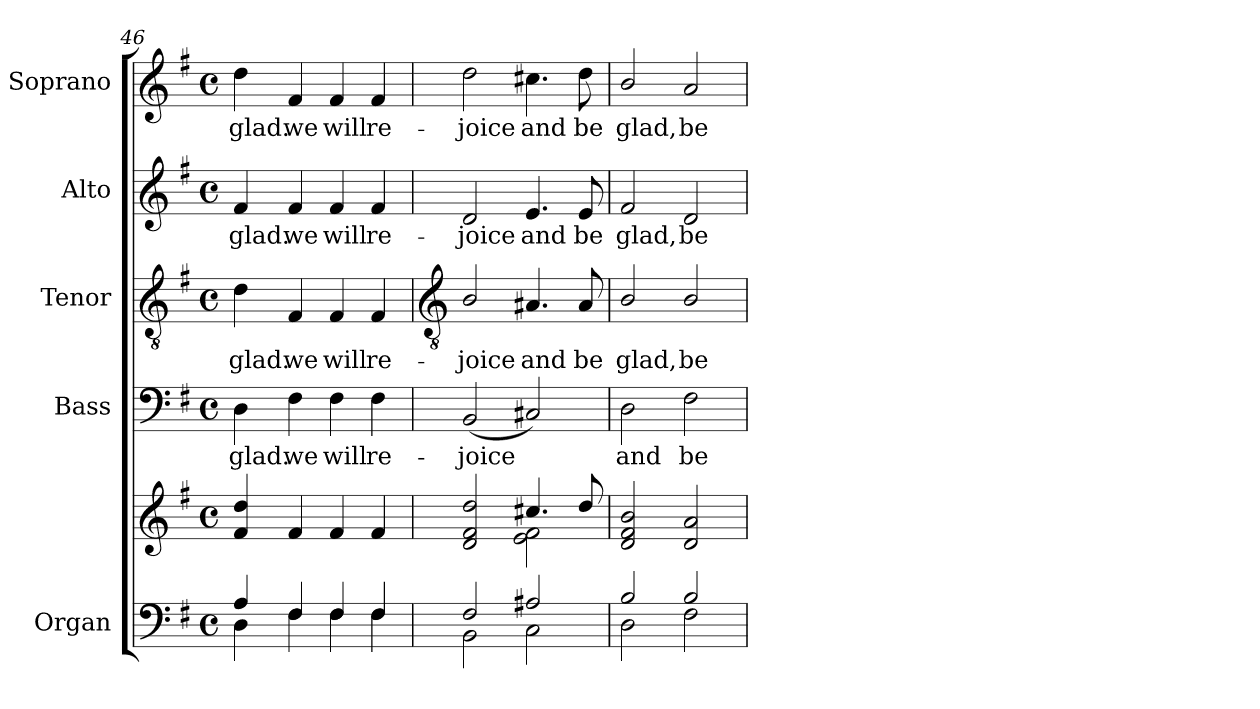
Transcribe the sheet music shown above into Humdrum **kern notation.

**kern	**kern	**kern	**text	**kern	**text	**kern	**text	**kern	**text
*part5	*part5	*part4	*part4	*part3	*part3	*part2	*part2	*part1	*part1
*staff6	*staff5	*staff4	*staff4	*staff3	*staff3	*staff2	*staff2	*staff1	*staff1
*I"Organ	*	*I"Bass	*	*I"Tenor	*	*I"Alto	*	*I"Soprano	*
*	*	*I'B	*	*I'T	*	*I'A	*	*I'S	*
*clefF4	*clefG2	*clefF4	*	*clefGv2	*	*clefG2	*	*clefG2	*
*k[f#]	*k[f#]	*k[f#]	*	*k[f#]	*	*k[f#]	*	*k[f#]	*
*G:	*G:	*G:	*	*G:	*	*G:	*	*G:	*
*M4/4	*M4/4	*M4/4	*	*M4/4	*	*M4/4	*	*M4/4	*
*met(c)	*met(c)	*met(c)	*	*met(c)	*	*met(c)	*	*met(c)	*
=46	=46	=46	=46	=46	=46	=46	=46	=46	=46
*^	*^	*	*	*	*	*	*	*	*
!	!	!	!	!	!LO:LY:b	!	!LO:LY:b	!	!LO:LY:b	!	!LO:LY:b
4A/	4D\	4f#/ 4dd/	1ryy	4D	glad.	4d	glad.	4f#	glad.	4dd	glad.
!	!	!	!	!	!LO:LY:b	!	!LO:LY:b	!	!LO:LY:b	!	!LO:LY:b
4F#/	4F#\	4f#/	.	4F#	we	4F#	we	4f#	we	4f#	we
!	!	!	!	!	!LO:LY:b	!	!LO:LY:b	!	!LO:LY:b	!	!LO:LY:b
4F#/	4F#\	4f#/	.	4F#	will	4F#	will	4f#	will	4f#	will
!	!	!	!	!	!LO:LY:b	!	!LO:LY:b	!	!LO:LY:b	!	!LO:LY:b
4F#/	4F#\	4f#/	.	4F#	re-	4F#	re-	4f#	re-	4f#	re-
!!LO:LB:g=z
=47	=47	=47	=47	=47	=47	=47	=47	=47	=47	=47	=47
*	*	*	*	*	*	*clefGv2	*	*	*	*	*
!	!	!	!	!	!LO:LY:b	!	!LO:LY:b	!	!LO:LY:b	!	!LO:LY:b
2F#/	2BB\	2d/ 2f#/ 2dd/	2ryy	(<2BB	-joice	2B/	-joice	2d	-joice	2dd	-joice
!	!	!	!	!	!	!	!LO:LY:b	!	!LO:LY:b	!	!LO:LY:b
2A#X/	2C\	4.cc#X/	2e\ 2f#\	2C#X)	.	4.A#X	and	4.e	and	4.cc#X	and
!	!	!	!	!	!	!	!LO:LY:b	!	!LO:LY:b	!	!LO:LY:b
.	.	8dd/	.	.	.	8A#	be	8e	be	8dd	be
=48	=48	=48	=48	=48	=48	=48	=48	=48	=48	=48	=48
!	!	!	!	!	!LO:LY:b	!	!LO:LY:b	!	!LO:LY:b	!	!LO:LY:b
2B/	2D\	2d/ 2f#/ 2b/	1ryy	2D	and	2B/	glad,	2f#	glad,	2b/	glad,
!	!	!	!	!	!LO:LY:b	!	!LO:LY:b	!	!LO:LY:b	!	!LO:LY:b
2B/	2F#\	2d/ 2a/	.	2F#	be	2B/	be	2d	be	2a	be
*v	*v	*	*	*	*	*	*	*	*	*	*
*	*v	*v	*	*	*	*	*	*	*	*
=	=	=	=	=	=	=	=	=	=
*-	*-	*-	*-	*-	*-	*-	*-	*-	*-
